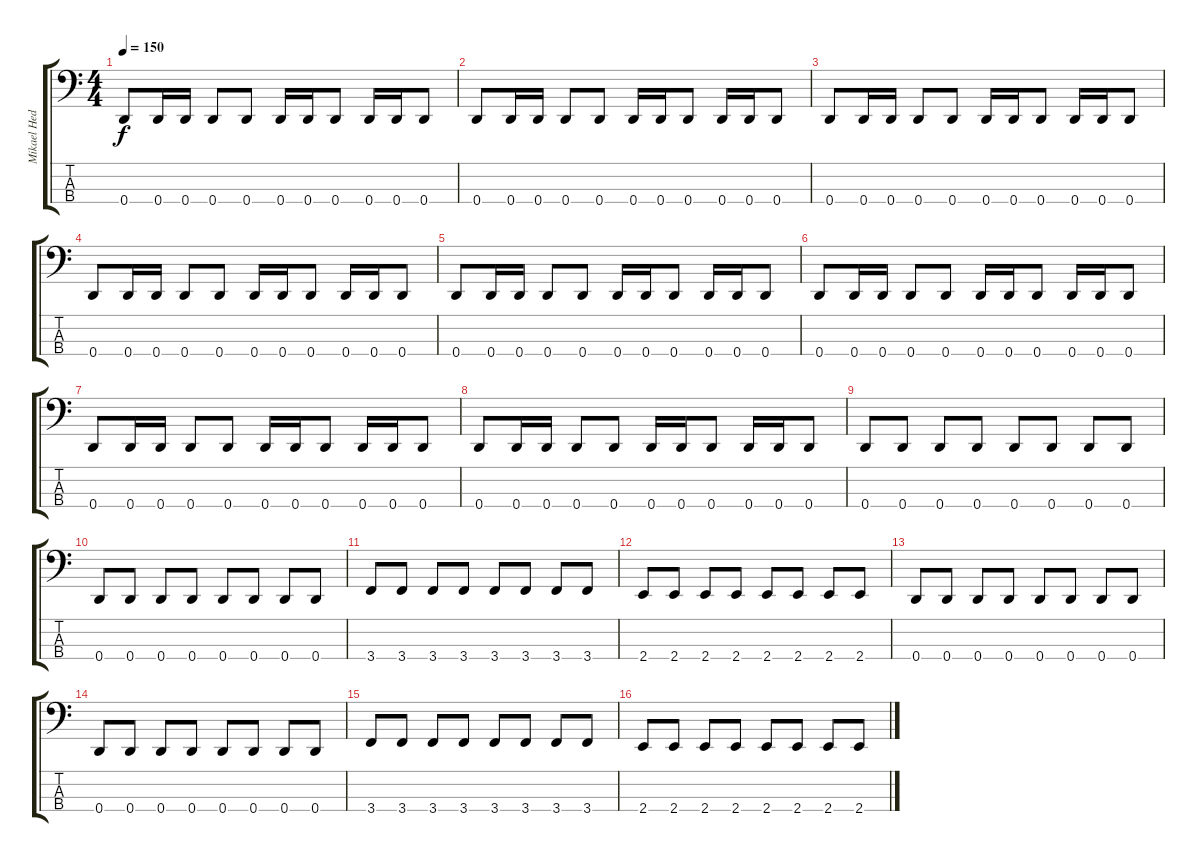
\track ("Mikael Hedlund" "Mikael Hed") {instrument electricbassfinger}
\staff {score tabs}
\tuning (F2 C2 G1 D1) {hide}
\ts (4 4)
\tempo 150
\clef f4
\ks c
0.4.8{dy f} 0.4.16 0.4.16 0.4.8 0.4.8 0.4.16 0.4.16 0.4.8 0.4.16 0.4.16 0.4.8 |
0.4.8 0.4.16 0.4.16 0.4.8 0.4.8 0.4.16 0.4.16 0.4.8 0.4.16 0.4.16 0.4.8 |
0.4.8 0.4.16 0.4.16 0.4.8 0.4.8 0.4.16 0.4.16 0.4.8 0.4.16 0.4.16 0.4.8 |
0.4.8 0.4.16 0.4.16 0.4.8 0.4.8 0.4.16 0.4.16 0.4.8 0.4.16 0.4.16 0.4.8 |
0.4.8 0.4.16 0.4.16 0.4.8 0.4.8 0.4.16 0.4.16 0.4.8 0.4.16 0.4.16 0.4.8 |
0.4.8 0.4.16 0.4.16 0.4.8 0.4.8 0.4.16 0.4.16 0.4.8 0.4.16 0.4.16 0.4.8 |
0.4.8 0.4.16 0.4.16 0.4.8 0.4.8 0.4.16 0.4.16 0.4.8 0.4.16 0.4.16 0.4.8 |
0.4.8 0.4.16 0.4.16 0.4.8 0.4.8 0.4.16 0.4.16 0.4.8 0.4.16 0.4.16 0.4.8 |
0.4.8 0.4.8 0.4.8 0.4.8 0.4.8 0.4.8 0.4.8 0.4.8 |
0.4.8 0.4.8 0.4.8 0.4.8 0.4.8 0.4.8 0.4.8 0.4.8 |
3.4.8 3.4.8 3.4.8 3.4.8 3.4.8 3.4.8 3.4.8 3.4.8 |
2.4.8 2.4.8 2.4.8 2.4.8 2.4.8 2.4.8 2.4.8 2.4.8 |
0.4.8 0.4.8 0.4.8 0.4.8 0.4.8 0.4.8 0.4.8 0.4.8 |
0.4.8 0.4.8 0.4.8 0.4.8 0.4.8 0.4.8 0.4.8 0.4.8 |
3.4.8 3.4.8 3.4.8 3.4.8 3.4.8 3.4.8 3.4.8 3.4.8 |
2.4.8 2.4.8 2.4.8 2.4.8 2.4.8 2.4.8 2.4.8 2.4.8
